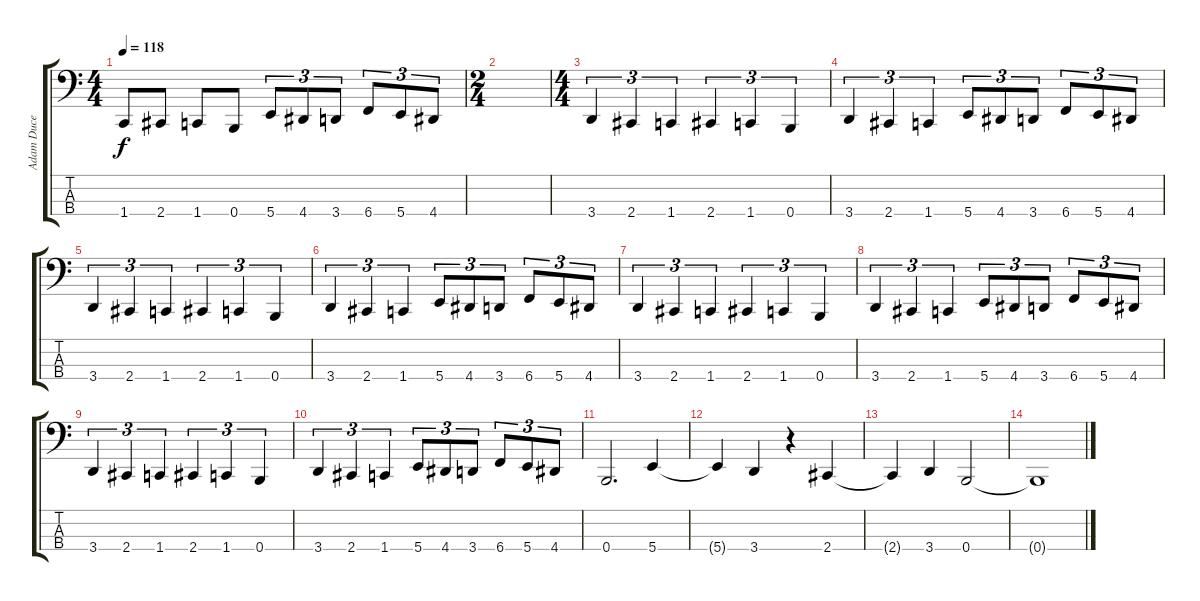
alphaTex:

\track ("Adam Duce" "Adam Duce") {instrument electricbassfinger}
\staff {score tabs}
\tuning (E2 B1 Gb1 B0) {hide}
\ts (4 4)
\tempo 118
\clef f4
\ks c
1.4.8{dy f} 2.4.8 1.4.8 0.4.8 5.4.8{tu (3 2)} 4.4.8{tu (3 2)} 3.4.8{tu (3 2)} 6.4.8{tu (3 2)} 5.4.8{tu (3 2)} 4.4.8{tu (3 2)} |
\ts (2 4)
|
\ts (4 4)
3.4.4{tu (3 2)} 2.4.4{tu (3 2)} 1.4.4{tu (3 2)} 2.4.4{tu (3 2)} 1.4.4{tu (3 2)} 0.4.4{tu (3 2)} |
3.4.4{tu (3 2)} 2.4.4{tu (3 2)} 1.4.4{tu (3 2)} 5.4.8{tu (3 2)} 4.4.8{tu (3 2)} 3.4.8{tu (3 2)} 6.4.8{tu (3 2)} 5.4.8{tu (3 2)} 4.4.8{tu (3 2)} |
3.4.4{tu (3 2)} 2.4.4{tu (3 2)} 1.4.4{tu (3 2)} 2.4.4{tu (3 2)} 1.4.4{tu (3 2)} 0.4.4{tu (3 2)} |
3.4.4{tu (3 2)} 2.4.4{tu (3 2)} 1.4.4{tu (3 2)} 5.4.8{tu (3 2)} 4.4.8{tu (3 2)} 3.4.8{tu (3 2)} 6.4.8{tu (3 2)} 5.4.8{tu (3 2)} 4.4.8{tu (3 2)} |
3.4.4{tu (3 2)} 2.4.4{tu (3 2)} 1.4.4{tu (3 2)} 2.4.4{tu (3 2)} 1.4.4{tu (3 2)} 0.4.4{tu (3 2)} |
3.4.4{tu (3 2)} 2.4.4{tu (3 2)} 1.4.4{tu (3 2)} 5.4.8{tu (3 2)} 4.4.8{tu (3 2)} 3.4.8{tu (3 2)} 6.4.8{tu (3 2)} 5.4.8{tu (3 2)} 4.4.8{tu (3 2)} |
3.4.4{tu (3 2)} 2.4.4{tu (3 2)} 1.4.4{tu (3 2)} 2.4.4{tu (3 2)} 1.4.4{tu (3 2)} 0.4.4{tu (3 2)} |
3.4.4{tu (3 2)} 2.4.4{tu (3 2)} 1.4.4{tu (3 2)} 5.4.8{tu (3 2)} 4.4.8{tu (3 2)} 3.4.8{tu (3 2)} 6.4.8{tu (3 2)} 5.4.8{tu (3 2)} 4.4.8{tu (3 2)} |
0.4.2{d} 5.4.4 |
5.4{t}.4 3.4.4 r.4 2.4.4 |
2.4{t}.4 3.4.4 0.4.2 |
0.4{t}.1
